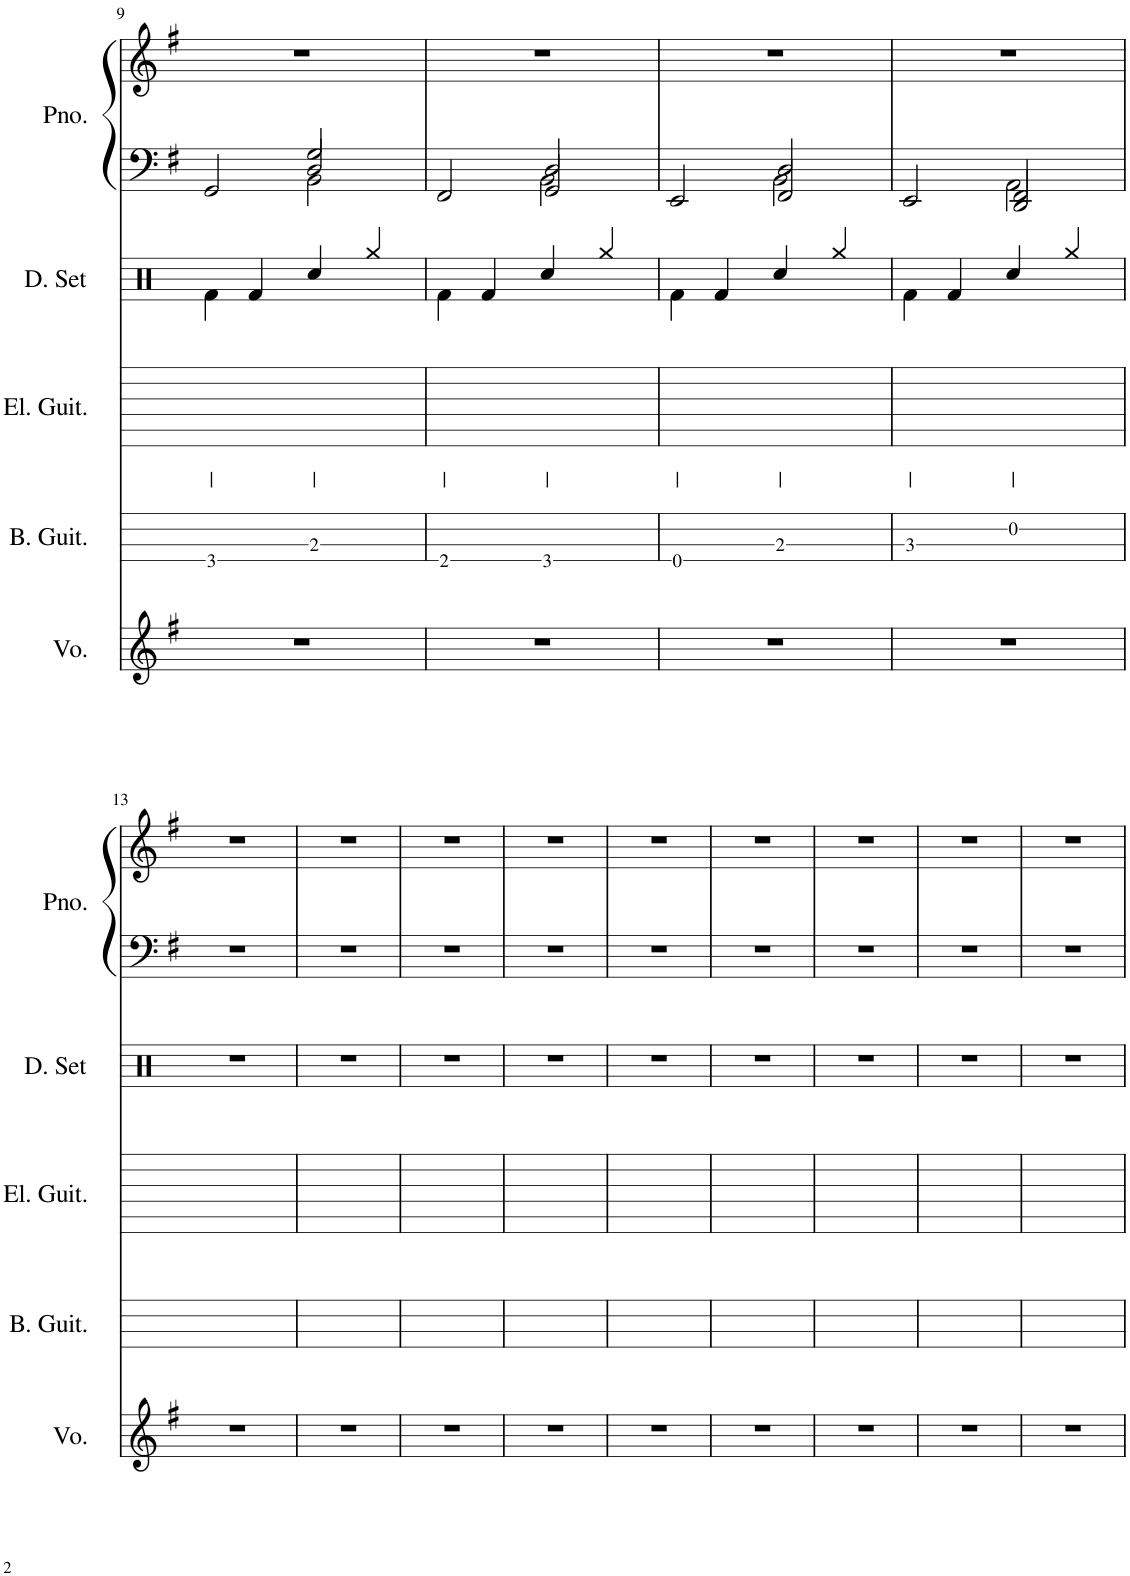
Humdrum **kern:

**kern	**kern	**kern	**kern	**kern	**kern
*part5	*part4	*part3	*part2	*part1	*part1
*staff6	*staff5	*staff4	*staff3	*staff2	*staff1
*I"Voice	*I"Bass Guitar	*I"Electric Guitar	*I"Drumset	*I"Piano	*
*I'Vo.	*I'B. Guit.	*I'El. Guit.	*I'D. Set	*I'Pno.	*
!!LO:PB:g=z
*clefG2	*	*	*clefX	*clefF4	*clefG2
*	*Trd7c12	*	*	*	*
*k[f#]	*k[f#]	*k[f#]	*k[]	*k[f#]	*k[f#]
*M4/4	*M4/4	*M4/4	*M4/4	*M4/4	*M4/4
=9	=9	=9	=9	=9	=9
*	*^	*	*	*^	*
*	*	*^	*	*	*	*^	*
*	*	*	*^	*	*	*	*	*	*
1r	2GG/	4r	4r	4r	1r	4Rf\	2GG/	2ryy	2ryy	1r
.	.	8r	8r	8r	.	4Rf/	.	.	.	.
.	.	8r	8r	8r	.	.	.	.	.	.
.	2BB/	8r	8r	8r	.	4Rcc/	2G/	2BB\	2D/	.
.	.	8r	8r	8r	.	.	.	.	.	.
.	.	8r	8r	8r	.	4Rgg/	.	.	.	.
.	.	8r	8r	8r	.	.	.	.	.	.
=10	=10	=10	=10	=10	=10	=10	=10	=10	=10	=10
1r	2FF#/	4r	4r	4r	1r	4Rf\	2FF#/	2ryy	2ryy	1r
.	.	8r	8r	8r	.	4Rf/	.	.	.	.
.	.	8r	8r	8r	.	.	.	.	.	.
.	2GG/	8r	8r	8r	.	4Rcc/	2GG/	2BB\	2D/	.
.	.	8r	8r	8r	.	.	.	.	.	.
.	.	8r	8r	8r	.	4Rgg/	.	.	.	.
.	.	8r	8r	8r	.	.	.	.	.	.
=11	=11	=11	=11	=11	=11	=11	=11	=11	=11	=11
1r	2EE/	4r	4r	4r	1r	4Rf\	2EE/	2ryy	2ryy	1r
.	.	8r	8r	8r	.	4Rf/	.	.	.	.
.	.	8r	8r	8r	.	.	.	.	.	.
.	2BB/	8r	8r	8r	.	4Rcc/	2D/	2BB\	2FF#/	.
.	.	8r	8r	8r	.	.	.	.	.	.
.	.	8r	8r	8r	.	4Rgg/	.	.	.	.
.	.	8r	8r	8r	.	.	.	.	.	.
=12	=12	=12	=12	=12	=12	=12	=12	=12	=12	=12
1r	2C/	4r	4r	4r	1r	4Rf\	2EE/	2ryy	2ryy	1r
.	.	8r	8r	8r	.	4Rf/	.	.	.	.
.	.	8r	8r	8r	.	.	.	.	.	.
.	2D/	8r	8r	8r	.	4Rcc/	2DD/	2AA\	2FF#/	.
.	.	8r	8r	8r	.	.	.	.	.	.
.	.	8r	8r	8r	.	4Rgg/	.	.	.	.
.	.	8r	8r	8r	.	.	.	.	.	.
*	*v	*v	*v	*v	*	*	*v	*v	*v	*
!!LO:LB:g=z
=13	=13	=13	=13	=13	=13
1r	1r	1r	1r	1r	1r
=14	=14	=14	=14	=14	=14
1r	1r	1r	1r	1r	1r
=15	=15	=15	=15	=15	=15
1r	1r	1r	1r	1r	1r
=16	=16	=16	=16	=16	=16
1r	1r	1r	1r	1r	1r
=17	=17	=17	=17	=17	=17
1r	1r	1r	1r	1r	1r
=18	=18	=18	=18	=18	=18
1r	1r	1r	1r	1r	1r
=19	=19	=19	=19	=19	=19
1r	1r	1r	1r	1r	1r
=20	=20	=20	=20	=20	=20
1r	1r	1r	1r	1r	1r
=21	=21	=21	=21	=21	=21
1r	1r	1r	1r	1r	1r
=	=	=	=	=	=
*-	*-	*-	*-	*-	*-
